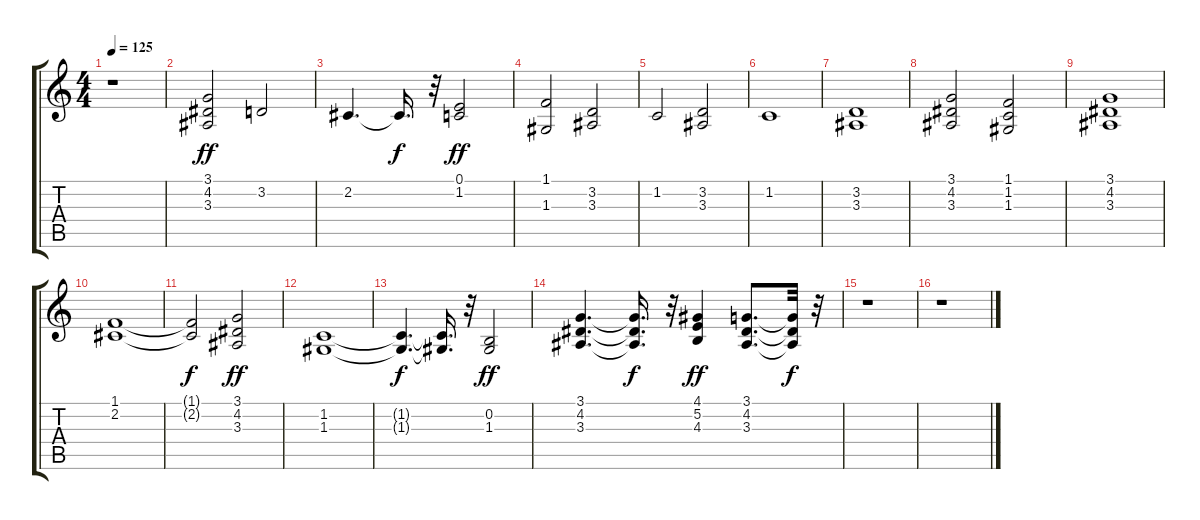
\track "" {instrument synthstrings1}
\staff {score tabs}
\tuning (E4 B3 G3 D3 A2 E2) {hide}
\ts (4 4)
\tempo 125
\clef g2
\ks c
r.1{dy f} |
(3.1 4.2 3.3).2{dy ff} 3.2.2 |
2.2.4{d} 2.2{t}.16{d dy f} r.32 (0.1 1.2).2{dy ff} |
(1.1 1.3).2 (3.2 3.3).2 |
1.2.2 (3.2 3.3).2 |
1.2.1 |
(3.2 3.3).1 |
(3.1 4.2 3.3).2 (1.1 1.2 1.3).2 |
(3.1 4.2 3.3).1 |
(1.1 2.2).1 |
(1.1{t} 2.2{t}).2{dy f} (3.1 4.2 3.3).2{dy ff} |
(1.2 1.3).1 |
(1.2{t} 1.3{t}).4{d dy f} (1.2{t} 1.3{t}).16{d} r.32 (0.2 1.3).2{dy ff} |
(3.1 4.2 3.3).4{d} (3.1{t} 4.2{t} 3.3{t}).16{d dy f} r.32 (4.1 5.2 4.3).4{dy ff} (3.1 4.2 3.3).8{d} (3.1{t} 4.2{t} 3.3{t}).32{dy f} r.32 |
r.1 |
r.1
